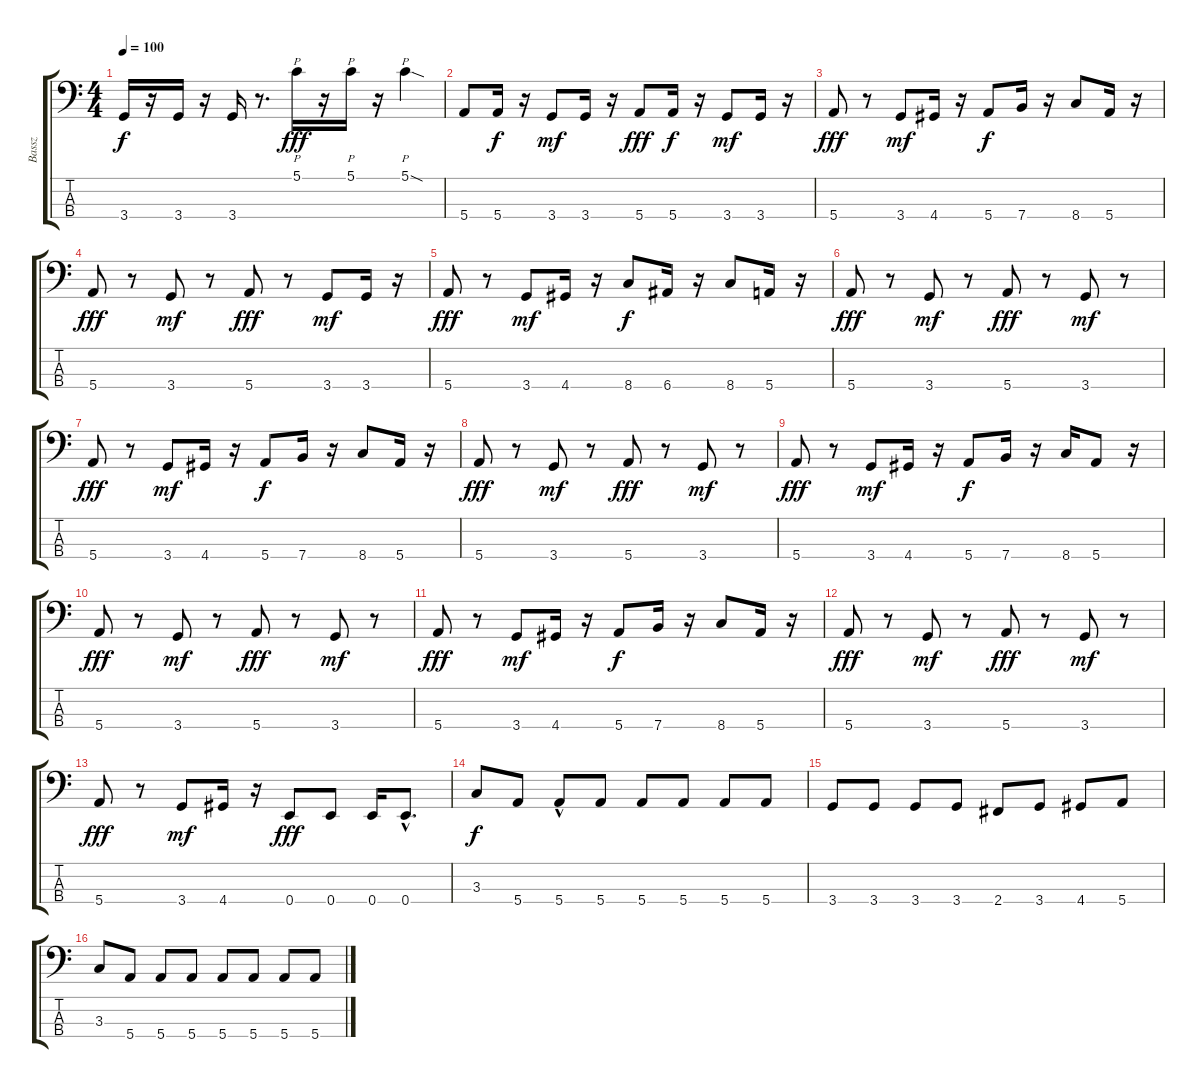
\track ("Bassz" "Bassz") {instrument electricbassfinger}
\staff {score tabs}
\tuning (G2 D2 A1 E1) {hide}
\ts (4 4)
\tempo 100
\clef f4
\ks c
3.4.16{dy f} r.16 3.4.16 r.16 3.4.16 r.8{d} 5.1.16{p dy fff} r.16 5.1.16{p} r.16 5.1{sod}.4{p} |
5.4.8 5.4.16{dy f} r.16 3.4.8{dy mf} 3.4.16 r.16 5.4.8{dy fff} 5.4.16{dy f} r.16 3.4.8{dy mf} 3.4.16 r.16 |
5.4.8{dy fff} r.8 3.4.8{dy mf} 4.4.16 r.16 5.4.8{dy f} 7.4.16 r.16 8.4.8 5.4.16 r.16 |
5.4.8{dy fff} r.8 3.4.8{dy mf} r.8 5.4.8{dy fff} r.8 3.4.8{dy mf} 3.4.16 r.16 |
5.4.8{dy fff} r.8 3.4.8{dy mf} 4.4.16 r.16 8.4.8{dy f} 6.4.16 r.16 8.4.8 5.4.16 r.16 |
5.4.8{dy fff} r.8 3.4.8{dy mf} r.8 5.4.8{dy fff} r.8 3.4.8{dy mf} r.8 |
5.4.8{dy fff} r.8 3.4.8{dy mf} 4.4.16 r.16 5.4.8{dy f} 7.4.16 r.16 8.4.8 5.4.16 r.16 |
5.4.8{dy fff} r.8 3.4.8{dy mf} r.8 5.4.8{dy fff} r.8 3.4.8{dy mf} r.8 |
5.4.8{dy fff} r.8 3.4.8{dy mf} 4.4.16 r.16 5.4.8{dy f} 7.4.16 r.16 8.4.16 5.4.8 r.16 |
5.4.8{dy fff} r.8 3.4.8{dy mf} r.8 5.4.8{dy fff} r.8 3.4.8{dy mf} r.8 |
5.4.8{dy fff} r.8 3.4.8{dy mf} 4.4.16 r.16 5.4.8{dy f} 7.4.16 r.16 8.4.8 5.4.16 r.16 |
5.4.8{dy fff} r.8 3.4.8{dy mf} r.8 5.4.8{dy fff} r.8 3.4.8{dy mf} r.8 |
5.4.8{dy fff} r.8 3.4.8{dy mf} 4.4.16 r.16 0.4.8{dy fff} 0.4.8 0.4.16 0.4{hac}.8{d} |
3.3.8{dy f} 5.4.8 5.4{hac}.8 5.4.8 5.4.8 5.4.8 5.4.8 5.4.8 |
3.4.8 3.4.8 3.4.8 3.4.8 2.4.8 3.4.8 4.4.8 5.4.8 |
3.3.8 5.4.8 5.4.8 5.4.8 5.4.8 5.4.8 5.4.8 5.4.8
